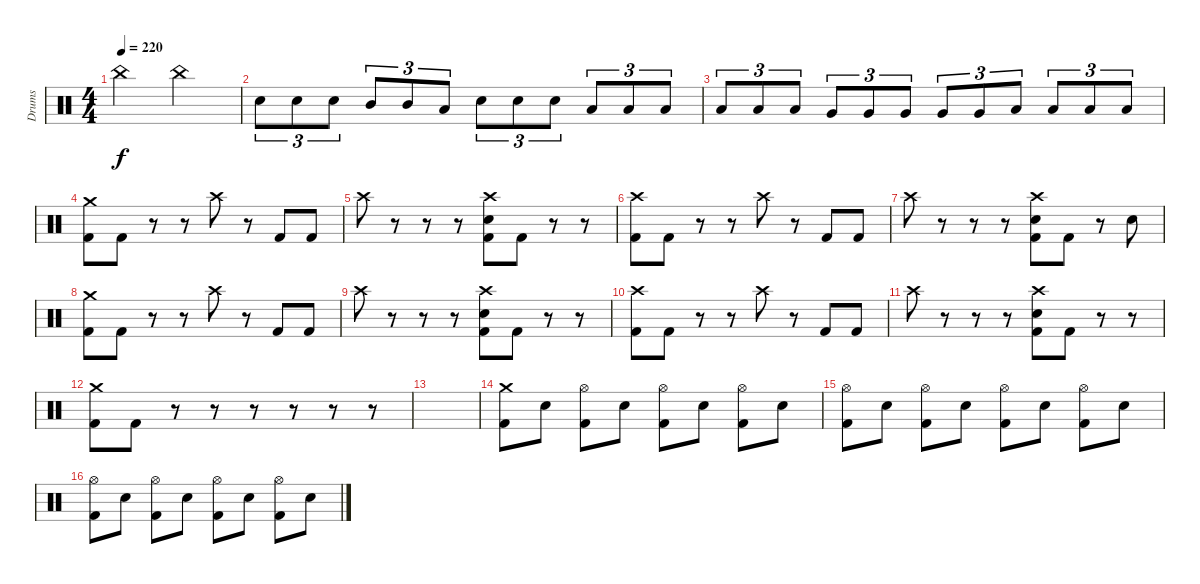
\track ("Drums" "Drums") {instrument percussion}
\staff {score}
\articulation defaults
\ts (4 4)
\tempo 220
\clef neutral
\ks c "China (hit)".2{dy f} "China (hit)".2
|
"Snare (hit) 2".8{tu (3 2)} "Snare (hit) 2".8{tu (3 2)} "Snare (hit) 2".8{tu (3 2)} "Mid Tom (hit)".8{tu (3 2)} "Mid Tom (hit)".8{tu (3 2)} "Low Tom (hit)".8{tu (3 2)} "Snare (hit) 2".8{tu (3 2)} "Snare (hit) 2".8{tu (3 2)} "Snare (hit) 2".8{tu (3 2)} "Low Tom (hit)".8{tu (3 2)} "Low Tom (hit)".8{tu (3 2)} "Low Tom (hit)".8{tu (3 2)} |
"Low Tom (hit)".8{tu (3 2)} "Low Tom (hit)".8{tu (3 2)} "Low Tom (hit)".8{tu (3 2)} "Very Low Tom (hit)".8{tu (3 2)} "Very Low Tom (hit)".8{tu (3 2)} "Very Low Tom (hit)".8{tu (3 2)} "Very Low Tom (hit)".8{tu (3 2)} "Very Low Tom (hit)".8{tu (3 2)} "Low Floor Tom (hit)".8{tu (3 2)} "Low Floor Tom (hit)".8{tu (3 2)} "Low Floor Tom (hit)".8{tu (3 2)} "Low Floor Tom (hit)".8{tu (3 2)} |
("Crash medium (hit)" "Kick (hit) 2").8 "Kick (hit) 2".8 r.8 r.8 "Crash high (hit)".8 r.8 "Kick (hit) 2".8 "Kick (hit) 2".8 |
"Crash high (hit)".8 r.8 r.8 r.8 ("Crash high (hit)" "Snare (hit) 2" "Kick (hit) 2").8 "Kick (hit) 2".8 r.8 r.8 |
("Crash high (hit)" "Kick (hit) 2").8 "Kick (hit) 2".8 r.8 r.8 "Crash high (hit)".8 r.8 "Kick (hit) 2".8 "Kick (hit) 2".8 |
"Crash high (hit)".8 r.8 r.8 r.8 ("Crash high (hit)" "Snare (hit) 2" "Kick (hit) 2").8 "Kick (hit) 2".8 r.8 "Snare (hit) 2".8 |
("Crash medium (hit)" "Kick (hit) 2").8 "Kick (hit) 2".8 r.8 r.8 "Crash high (hit)".8 r.8 "Kick (hit) 2".8 "Kick (hit) 2".8 |
"Crash high (hit)".8 r.8 r.8 r.8 ("Crash high (hit)" "Snare (hit) 2" "Kick (hit) 2").8 "Kick (hit) 2".8 r.8 r.8 |
("Crash high (hit)" "Kick (hit) 2").8 "Kick (hit) 2".8 r.8 r.8 "Crash high (hit)".8 r.8 "Kick (hit) 2".8 "Kick (hit) 2".8 |
"Crash high (hit)".8 r.8 r.8 r.8 ("Crash high (hit)" "Snare (hit) 2" "Kick (hit) 2").8 "Kick (hit) 2".8 r.8 r.8 |
("Crash medium (hit)" "Kick (hit) 2").8 "Kick (hit) 2".8 r.8 r.8 r.8 r.8 r.8 r.8 |
|
("Crash medium (hit)" "Kick (hit) 2").8 "Snare (hit) 2".8 ("Hi-Hat (open)" "Kick (hit) 2").8 "Snare (hit) 2".8 ("Hi-Hat (open)" "Kick (hit) 2").8 "Snare (hit) 2".8 ("Hi-Hat (open)" "Kick (hit) 2").8 "Snare (hit) 2".8 |
("Hi-Hat (open)" "Kick (hit) 2").8 "Snare (hit) 2".8 ("Hi-Hat (open)" "Kick (hit) 2").8 "Snare (hit) 2".8 ("Hi-Hat (open)" "Kick (hit) 2").8 "Snare (hit) 2".8 ("Hi-Hat (open)" "Kick (hit) 2").8 "Snare (hit) 2".8 |
("Hi-Hat (open)" "Kick (hit) 2").8 "Snare (hit) 2".8 ("Hi-Hat (open)" "Kick (hit) 2").8 "Snare (hit) 2".8 ("Hi-Hat (open)" "Kick (hit) 2").8 "Snare (hit) 2".8 ("Hi-Hat (open)" "Kick (hit) 2").8 "Snare (hit) 2".8
